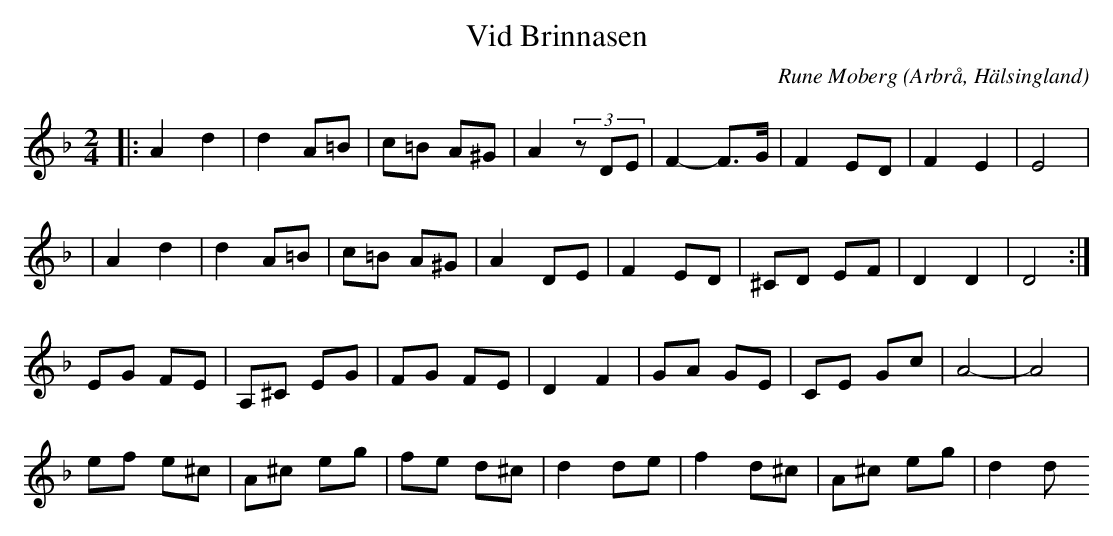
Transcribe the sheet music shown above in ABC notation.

X:1
T:Vid Brinnasen
C: Rune Moberg
O:Arbrå, Hälsingland
M:2/4
L:1/8
K:Dm
|:A2 d2|d2 A=B|c=B A^G|A2 (3zDE| F2-F>G| F2 ED|F2 E2|E4|
| A2 d2|d2 A=B|c=B A^G|A2 DE|F2 ED|^CD EF|D2 D2|D4:|
EG FE|A,^C EG|FG FE|D2 F2|GA GE|CE Gc|A4-|A4|
ef e^c|A^c eg|fe d^c|d2 de|f2 d^c|A^c eg|d2 d
